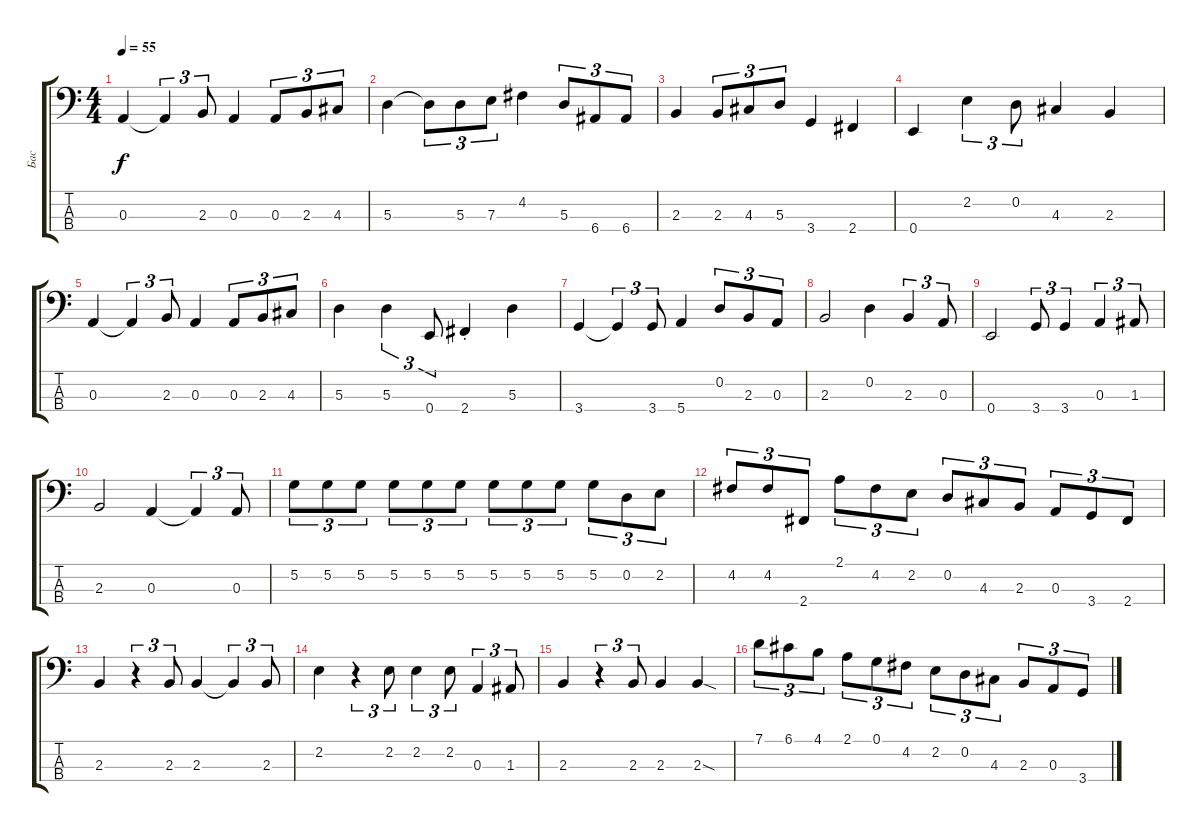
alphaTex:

\track ("Бас" "Бас") {instrument electricbassfinger}
\staff {score tabs}
\tuning (G2 D2 A1 E1) {hide}
\ts (4 4)
\tempo 55
\clef f4
\ks c
0.3.4{dy f} 0.3{t}.4{tu (3 2)} 2.3.8{tu (3 2)} 0.3.4 0.3.8{tu (3 2)} 2.3.8{tu (3 2)} 4.3.8{tu (3 2)} |
5.3.4 5.3{t}.8{tu (3 2)} 5.3.8{tu (3 2)} 7.3.8{tu (3 2)} 4.2.4 5.3.8{tu (3 2)} 6.4.8{tu (3 2)} 6.4.8{tu (3 2)} |
2.3.4 2.3.8{tu (3 2)} 4.3.8{tu (3 2)} 5.3.8{tu (3 2)} 3.4.4 2.4.4 |
0.4.4 2.2.4{tu (3 2)} 0.2.8{tu (3 2)} 4.3.4 2.3.4 |
0.3.4 0.3{t}.4{tu (3 2)} 2.3.8{tu (3 2)} 0.3.4 0.3.8{tu (3 2)} 2.3.8{tu (3 2)} 4.3.8{tu (3 2)} |
5.3.4 5.3.4{tu (3 2)} 0.4.8{tu (3 2)} 2.4{st}.4 5.3.4 |
3.4.4 3.4{t}.4{tu (3 2)} 3.4.8{tu (3 2)} 5.4.4 0.2.8{tu (3 2)} 2.3.8{tu (3 2)} 0.3.8{tu (3 2)} |
2.3.2 0.2.4 2.3.4{tu (3 2)} 0.3.8{tu (3 2)} |
0.4.2 3.4.8{tu (3 2)} 3.4.4{tu (3 2)} 0.3.4{tu (3 2)} 1.3.8{tu (3 2)} |
2.3.2 0.3.4 0.3{t}.4{tu (3 2)} 0.3.8{tu (3 2)} |
5.2.8{tu (3 2)} 5.2.8{tu (3 2)} 5.2.8{tu (3 2)} 5.2.8{tu (3 2)} 5.2.8{tu (3 2)} 5.2.8{tu (3 2)} 5.2.8{tu (3 2)} 5.2.8{tu (3 2)} 5.2.8{tu (3 2)} 5.2.8{tu (3 2)} 0.2.8{tu (3 2)} 2.2.8{tu (3 2)} |
4.2.8{tu (3 2)} 4.2.8{tu (3 2)} 2.4.8{tu (3 2)} 2.1.8{tu (3 2)} 4.2.8{tu (3 2)} 2.2.8{tu (3 2)} 0.2.8{tu (3 2)} 4.3.8{tu (3 2)} 2.3.8{tu (3 2)} 0.3.8{tu (3 2)} 3.4.8{tu (3 2)} 2.4.8{tu (3 2)} |
2.3.4 r.4{tu (3 2)} 2.3.8{tu (3 2)} 2.3.4 2.3{t}.4{tu (3 2)} 2.3.8{tu (3 2)} |
2.2.4 r.4{tu (3 2)} 2.2.8{tu (3 2)} 2.2.4{tu (3 2)} 2.2.8{tu (3 2)} 0.3.4{tu (3 2)} 1.3.8{tu (3 2)} |
2.3.4 r.4{tu (3 2)} 2.3.8{tu (3 2)} 2.3.4 2.3{sod}.4 |
7.1.8{tu (3 2)} 6.1.8{tu (3 2)} 4.1.8{tu (3 2)} 2.1.8{tu (3 2)} 0.1.8{tu (3 2)} 4.2.8{tu (3 2)} 2.2.8{tu (3 2)} 0.2.8{tu (3 2)} 4.3.8{tu (3 2)} 2.3.8{tu (3 2)} 0.3.8{tu (3 2)} 3.4.8{tu (3 2)}
